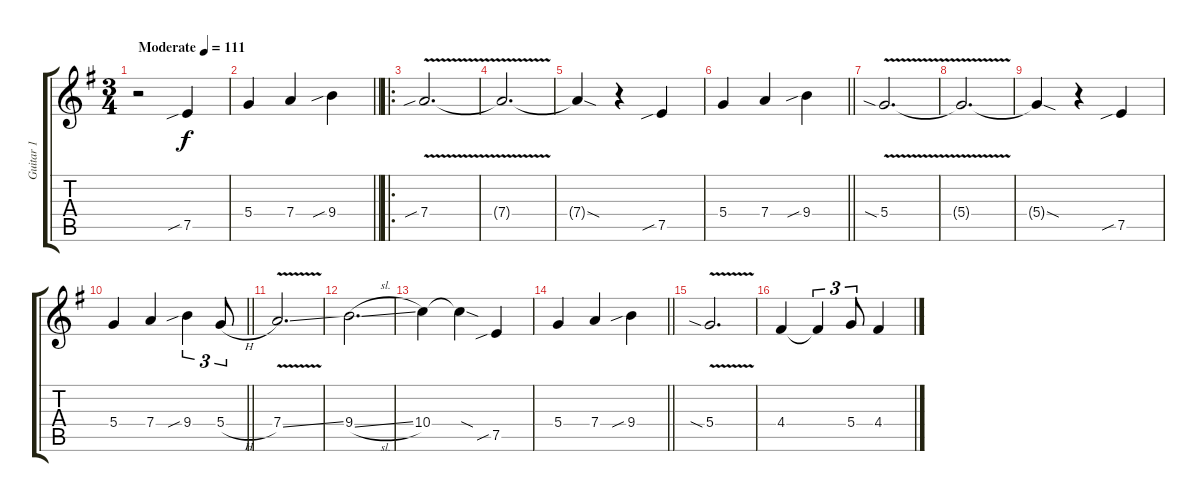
\track ("Guitar 1" "Guitar 1") {instrument electricguitarjazz}
\staff {score tabs}
\tuning (E4 B3 G3 D3 A2 E2) {hide}
\ts (3 4)
\tempo (111 "Moderate")
\clef g2
\ks eminor
r.2{dy f instrument electricguitarjazz} 7.5{sib}.4 |
\barLineRight lightlight
5.4.4 7.4.4 9.4{sib}.4 |
\ro
7.4{v sib}.2{d} |
7.4{t}.2{d} |
7.4{sod t}.4 r.4 7.5{sib}.4 |
\barLineRight lightlight
5.4.4 7.4.4 9.4{sib}.4 |
5.4{v sia}.2{d} |
5.4{t}.2{d} |
5.4{sod t}.4 r.4 7.5{sib}.4 |
\barLineRight lightlight
5.4.4 7.4.4 9.4{sib}.4{tu (3 2)} 5.4{h}.8{tu (3 2)} |
7.4{v ss}.2{d} |
9.4{sl}.2{d} |
10.4.4 10.4{sod t}.4 7.5{sib}.4 |
\barLineRight lightlight
5.4.4 7.4.4 9.4{sib}.4 |
5.4{v sia}.2{d} |
4.4.4 4.4{t}.4{tu (3 2)} 5.4.8{tu (3 2)} 4.4.4
